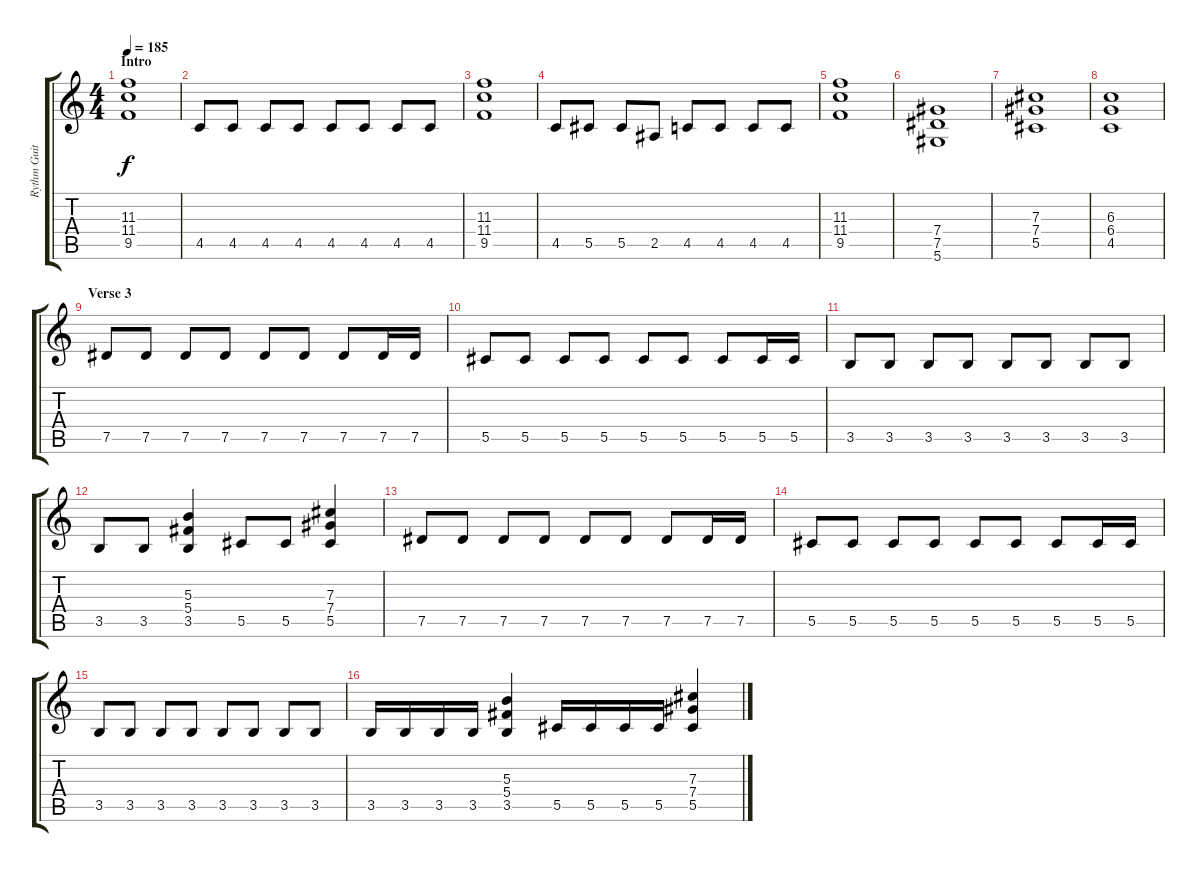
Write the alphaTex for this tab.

\track ("Rythm Guitar 1 - Kai Hansen" "Rythm Guit") {instrument distortionguitar}
\staff {score tabs}
\tuning (Eb4 Bb3 Gb3 Db3 Ab2 Eb2) {hide}
\ts (4 4)
\section ("" "Intro")
\tempo 185
\clef g2
\ks c
(11.3 11.4 9.5).1{dy f} |
4.5.8 4.5.8 4.5.8 4.5.8 4.5.8 4.5.8 4.5.8 4.5.8 |
(11.3 11.4 9.5).1 |
4.5.8 5.5.8 5.5.8 2.5.8 4.5.8 4.5.8 4.5.8 4.5.8 |
(11.3 11.4 9.5).1 |
(7.4 7.5 5.6).1 |
(7.3 7.4 5.5).1 |
(6.3 6.4 4.5).1 |
\section ("" "Verse 3")
7.5.8 7.5.8 7.5.8 7.5.8 7.5.8 7.5.8 7.5.8 7.5.16 7.5.16 |
5.5.8 5.5.8 5.5.8 5.5.8 5.5.8 5.5.8 5.5.8 5.5.16 5.5.16 |
3.5.8 3.5.8 3.5.8 3.5.8 3.5.8 3.5.8 3.5.8 3.5.8 |
3.5.8 3.5.8 (5.3 5.4 3.5).4 5.5.8 5.5.8 (7.3 7.4 5.5).4 |
7.5.8 7.5.8 7.5.8 7.5.8 7.5.8 7.5.8 7.5.8 7.5.16 7.5.16 |
5.5.8 5.5.8 5.5.8 5.5.8 5.5.8 5.5.8 5.5.8 5.5.16 5.5.16 |
3.5.8 3.5.8 3.5.8 3.5.8 3.5.8 3.5.8 3.5.8 3.5.8 |
3.5.16 3.5.16 3.5.16 3.5.16 (5.3 5.4 3.5).4 5.5.16 5.5.16 5.5.16 5.5.16 (7.3 7.4 5.5).4
